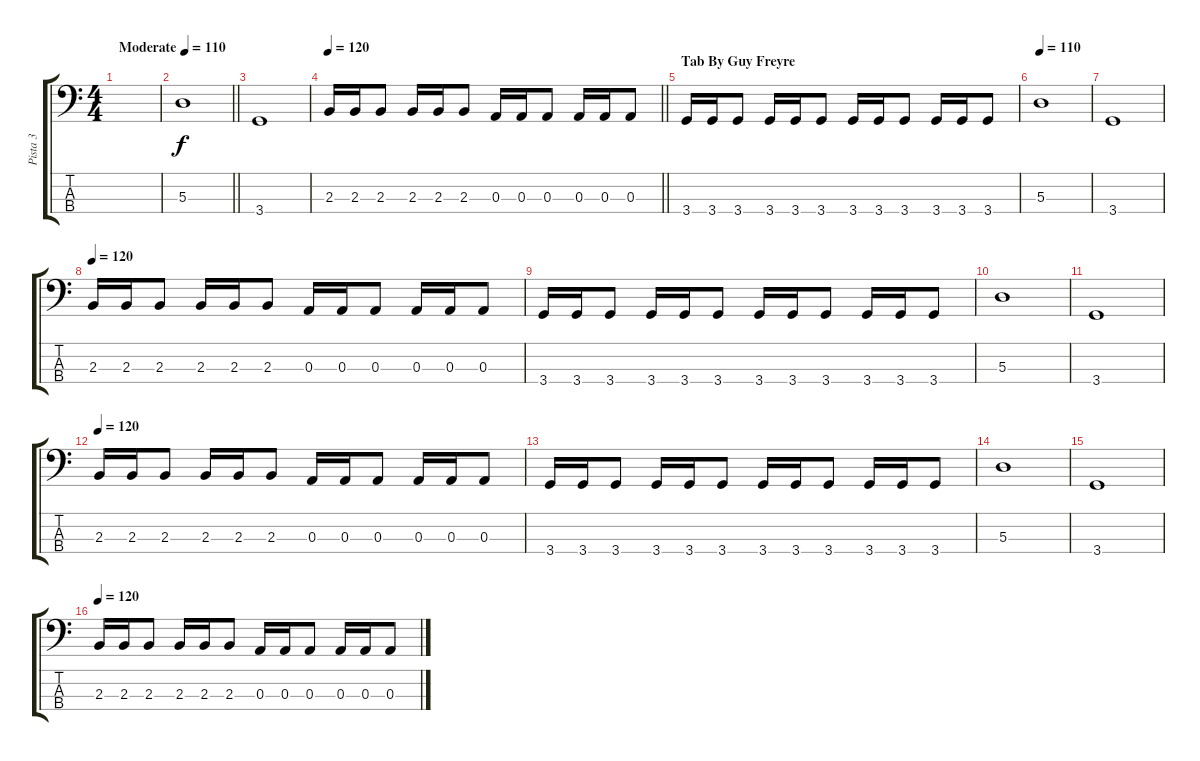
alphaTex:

\track ("Pista 3" "Pista 3") {instrument electricbassfinger}
\staff {score tabs}
\tuning (G2 D2 A1 E1) {hide}
\ts (4 4)
\tempo (110 "Moderate")
\clef f4
\ks c
|
\barLineRight lightlight
5.3.1 |
\section ("" "")
3.4.1 |
\tempo 120
\barLineRight lightlight
2.3.16 2.3.16 2.3.8 2.3.16 2.3.16 2.3.8 0.3.16 0.3.16 0.3.8 0.3.16 0.3.16 0.3.8 |
\section ("" "Tab By Guy Freyre")
3.4.16 3.4.16 3.4.8 3.4.16 3.4.16 3.4.8 3.4.16 3.4.16 3.4.8 3.4.16 3.4.16 3.4.8 |
\tempo 110
5.3.1 |
3.4.1 |
\tempo 120
2.3.16 2.3.16 2.3.8 2.3.16 2.3.16 2.3.8 0.3.16 0.3.16 0.3.8 0.3.16 0.3.16 0.3.8 |
3.4.16 3.4.16 3.4.8 3.4.16 3.4.16 3.4.8 3.4.16 3.4.16 3.4.8 3.4.16 3.4.16 3.4.8 |
5.3.1 |
3.4.1 |
\tempo 120
2.3.16 2.3.16 2.3.8 2.3.16 2.3.16 2.3.8 0.3.16 0.3.16 0.3.8 0.3.16 0.3.16 0.3.8 |
3.4.16 3.4.16 3.4.8 3.4.16 3.4.16 3.4.8 3.4.16 3.4.16 3.4.8 3.4.16 3.4.16 3.4.8 |
5.3.1 |
3.4.1 |
\tempo 120
2.3.16 2.3.16 2.3.8 2.3.16 2.3.16 2.3.8 0.3.16 0.3.16 0.3.8 0.3.16 0.3.16 0.3.8
